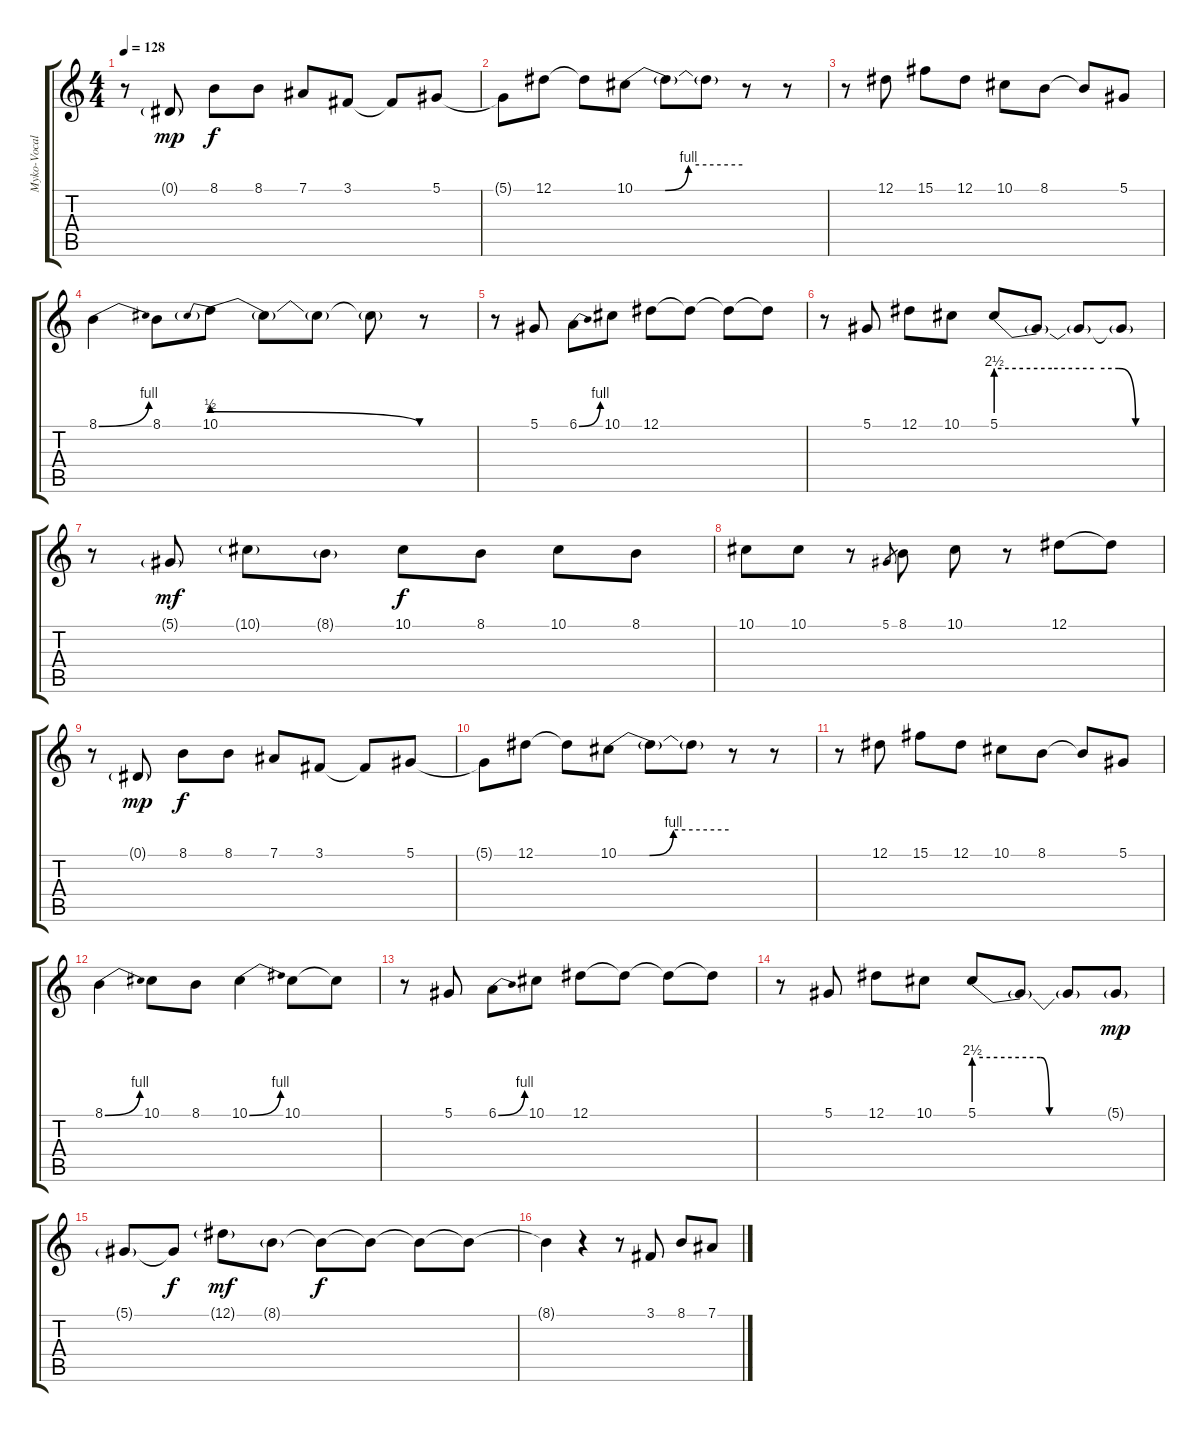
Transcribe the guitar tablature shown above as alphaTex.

\track ("Myko-Vocal" "Myko-Vocal") {instrument harmonica}
\staff {score tabs}
\tuning (Eb4 Bb3 Gb3 Db3 Ab2 Eb2) {hide}
\ts (4 4)
\tempo 128
\clef g2
\ks c
r.8{dy f} 0.1{g}.8{dy mp} 8.1.8{dy f} 8.1.8 7.1.8 3.1.8 3.1{t}.8 5.1.8 |
5.1{t}.8 12.1.8 12.1{t}.8 10.1{be (custom 0 0 17 0 30 4 60 4)}.8 10.1{t}.8 10.1{t}.8 r.8 r.8 |
r.8 12.1.8 15.1.8 12.1.8 10.1.8 8.1.8 8.1{t}.8 5.1.8 |
8.1{be (bend 0 0 60 4)}.4 8.1.8 10.1{be (prebendrelease 0 2 60 0)}.8 10.1{t}.8 10.1{t}.8 10.1{t}.8 r.8 |
r.8 5.1.8 6.1{be (bend 0 0 60 4)}.8 10.1.8 12.1.8 12.1{t}.8 12.1{t}.8 12.1{t}.8 |
r.8 5.1.8 12.1.8 10.1.8 5.1{be (custom 0 10 20 10 35 10 44 10 50 0 60 0)}.8 5.1{t}.8 5.1{t}.8 5.1{t}.8 |
r.8 5.1{g}.8{dy mf} 10.1{g}.8 8.1{g}.8 10.1.8{dy f} 8.1.8 10.1.8 8.1.8 |
10.1.8 10.1.8 r.8 5.1.8{gr} 8.1.8 10.1.8 r.8 12.1.8 12.1{t}.8 |
r.8 0.1{g}.8{dy mp} 8.1.8{dy f} 8.1.8 7.1.8 3.1.8 3.1{t}.8 5.1.8 |
5.1{t}.8 12.1.8 12.1{t}.8 10.1{be (custom 0 0 17 0 30 4 60 4)}.8 10.1{t}.8 10.1{t}.8 r.8 r.8 |
r.8 12.1.8 15.1.8 12.1.8 10.1.8 8.1.8 8.1{t}.8 5.1.8 |
8.1{be (bend 0 0 60 4)}.4 10.1.8 8.1.8 10.1{be (bend 0 0 60 4)}.4 10.1.8 10.1{t}.8 |
r.8 5.1.8 6.1{be (bend 0 0 60 4)}.8 10.1.8 12.1.8 12.1{t}.8 12.1{t}.8 12.1{t}.8 |
r.8 5.1.8 12.1.8 10.1.8 5.1{be (custom 0 10 30 10 34 0 60 0)}.8 5.1{t}.8 5.1{t}.8 5.1{g}.8{dy mp} |
5.1{g}.8 5.1{t}.8{dy f} 12.1{g}.8{dy mf} 8.1{g}.8 8.1{t}.8{dy f} 8.1{t}.8 8.1{t}.8 8.1{t}.8 |
8.1{t}.4 r.4 r.8 3.1.8 8.1.8 7.1.8
